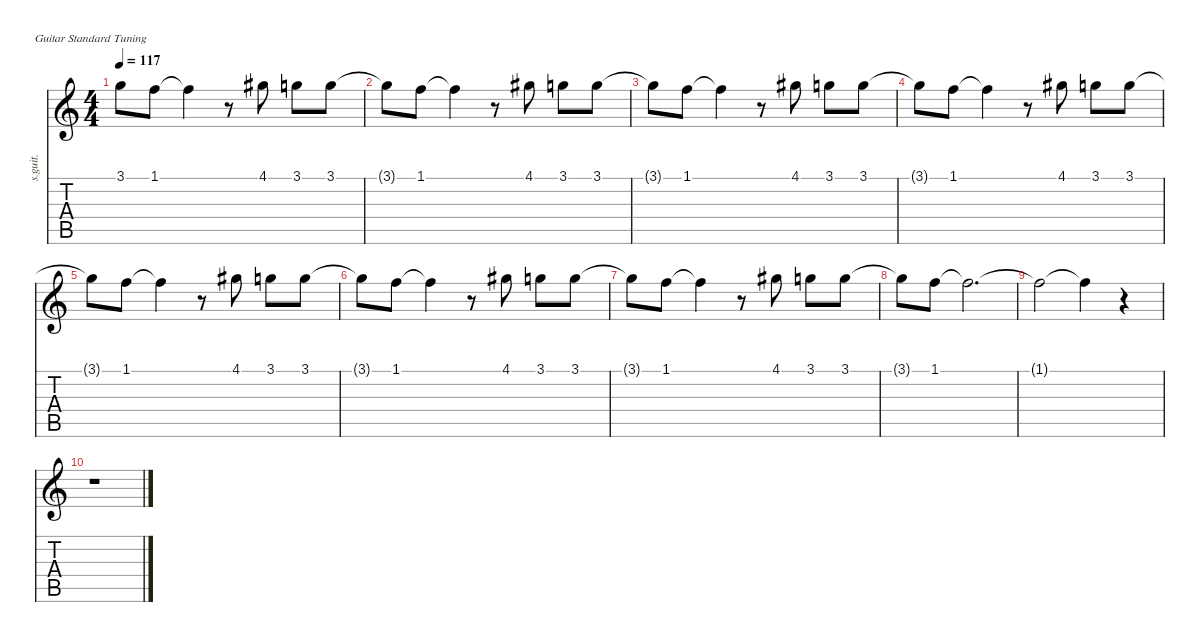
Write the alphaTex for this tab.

\defaultSystemsLayout 4
\hideDynamics
\bracketExtendMode nobrackets
\track ("Kurt Cobain - Vocals" "s.guit.") {instrument tenorsax}
\staff {score tabs}
\tuning (E4 B3 G3 D3 A2 E2)
\displaytranspose 12
\ts (4 4)
\tempo 117
\clef g2
\ks c
3.1{t}.8{lyrics (0 "") lyrics (1 "") lyrics (2 "") lyrics (3 "") lyrics (4 "") dy f} 1.1.8{lyrics (0 "") lyrics (1 "") lyrics (2 "") lyrics (3 "") lyrics (4 "")} 1.1{t}.4{lyrics (0 "") lyrics (1 "") lyrics (2 "") lyrics (3 "") lyrics (4 "")} r.8 4.1{acc #}.8{lyrics (0 "") lyrics (1 "") lyrics (2 "") lyrics (3 "") lyrics (4 "")} 3.1.8{lyrics (0 "") lyrics (1 "") lyrics (2 "") lyrics (3 "") lyrics (4 "")} 3.1.8{lyrics (0 "") lyrics (1 "") lyrics (2 "") lyrics (3 "") lyrics (4 "")} |
3.1{t}.8{lyrics (0 "") lyrics (1 "") lyrics (2 "") lyrics (3 "") lyrics (4 "")} 1.1.8{lyrics (0 "") lyrics (1 "") lyrics (2 "") lyrics (3 "") lyrics (4 "")} 1.1{t}.4{lyrics (0 "") lyrics (1 "") lyrics (2 "") lyrics (3 "") lyrics (4 "")} r.8 4.1{acc #}.8{lyrics (0 "") lyrics (1 "") lyrics (2 "") lyrics (3 "") lyrics (4 "")} 3.1.8{lyrics (0 "") lyrics (1 "") lyrics (2 "") lyrics (3 "") lyrics (4 "")} 3.1.8{lyrics (0 "") lyrics (1 "") lyrics (2 "") lyrics (3 "") lyrics (4 "")} |
3.1{t}.8{lyrics (0 "") lyrics (1 "") lyrics (2 "") lyrics (3 "") lyrics (4 "")} 1.1.8{lyrics (0 "") lyrics (1 "") lyrics (2 "") lyrics (3 "") lyrics (4 "")} 1.1{t}.4{lyrics (0 "") lyrics (1 "") lyrics (2 "") lyrics (3 "") lyrics (4 "")} r.8 4.1{acc #}.8{lyrics (0 "") lyrics (1 "") lyrics (2 "") lyrics (3 "") lyrics (4 "")} 3.1.8{lyrics (0 "") lyrics (1 "") lyrics (2 "") lyrics (3 "") lyrics (4 "")} 3.1.8{lyrics (0 "") lyrics (1 "") lyrics (2 "") lyrics (3 "") lyrics (4 "")} |
3.1{t}.8{lyrics (0 "") lyrics (1 "") lyrics (2 "") lyrics (3 "") lyrics (4 "")} 1.1.8{lyrics (0 "") lyrics (1 "") lyrics (2 "") lyrics (3 "") lyrics (4 "")} 1.1{t}.4{lyrics (0 "") lyrics (1 "") lyrics (2 "") lyrics (3 "") lyrics (4 "")} r.8 4.1{acc #}.8{lyrics (0 "") lyrics (1 "") lyrics (2 "") lyrics (3 "") lyrics (4 "")} 3.1.8{lyrics (0 "") lyrics (1 "") lyrics (2 "") lyrics (3 "") lyrics (4 "")} 3.1.8{lyrics (0 "") lyrics (1 "") lyrics (2 "") lyrics (3 "") lyrics (4 "")} |
3.1{t}.8{lyrics (0 "") lyrics (1 "") lyrics (2 "") lyrics (3 "") lyrics (4 "")} 1.1.8{lyrics (0 "") lyrics (1 "") lyrics (2 "") lyrics (3 "") lyrics (4 "")} 1.1{t}.4{lyrics (0 "") lyrics (1 "") lyrics (2 "") lyrics (3 "") lyrics (4 "")} r.8 4.1{acc #}.8{lyrics (0 "") lyrics (1 "") lyrics (2 "") lyrics (3 "") lyrics (4 "")} 3.1.8{lyrics (0 "") lyrics (1 "") lyrics (2 "") lyrics (3 "") lyrics (4 "")} 3.1.8{lyrics (0 "") lyrics (1 "") lyrics (2 "") lyrics (3 "") lyrics (4 "")} |
3.1{t}.8{lyrics (0 "") lyrics (1 "") lyrics (2 "") lyrics (3 "") lyrics (4 "")} 1.1.8{lyrics (0 "") lyrics (1 "") lyrics (2 "") lyrics (3 "") lyrics (4 "")} 1.1{t}.4{lyrics (0 "") lyrics (1 "") lyrics (2 "") lyrics (3 "") lyrics (4 "")} r.8 4.1{acc #}.8{lyrics (0 "") lyrics (1 "") lyrics (2 "") lyrics (3 "") lyrics (4 "")} 3.1.8{lyrics (0 "") lyrics (1 "") lyrics (2 "") lyrics (3 "") lyrics (4 "")} 3.1.8{lyrics (0 "") lyrics (1 "") lyrics (2 "") lyrics (3 "") lyrics (4 "")} |
3.1{t}.8{lyrics (0 "") lyrics (1 "") lyrics (2 "") lyrics (3 "") lyrics (4 "")} 1.1.8{lyrics (0 "") lyrics (1 "") lyrics (2 "") lyrics (3 "") lyrics (4 "")} 1.1{t}.4{lyrics (0 "") lyrics (1 "") lyrics (2 "") lyrics (3 "") lyrics (4 "")} r.8 4.1{acc #}.8{lyrics (0 "") lyrics (1 "") lyrics (2 "") lyrics (3 "") lyrics (4 "")} 3.1.8{lyrics (0 "") lyrics (1 "") lyrics (2 "") lyrics (3 "") lyrics (4 "")} 3.1.8{lyrics (0 "") lyrics (1 "") lyrics (2 "") lyrics (3 "") lyrics (4 "")} |
3.1{t}.8{lyrics (0 "") lyrics (1 "") lyrics (2 "") lyrics (3 "") lyrics (4 "")} 1.1.8{lyrics (0 "") lyrics (1 "") lyrics (2 "") lyrics (3 "") lyrics (4 "")} 1.1{t}.2{d lyrics (0 "") lyrics (1 "") lyrics (2 "") lyrics (3 "") lyrics (4 "")} |
1.1{t}.2{lyrics (0 "") lyrics (1 "") lyrics (2 "") lyrics (3 "") lyrics (4 "")} 1.1{t}.4{lyrics (0 "") lyrics (1 "") lyrics (2 "") lyrics (3 "") lyrics (4 "")} r.4 |
r.1
